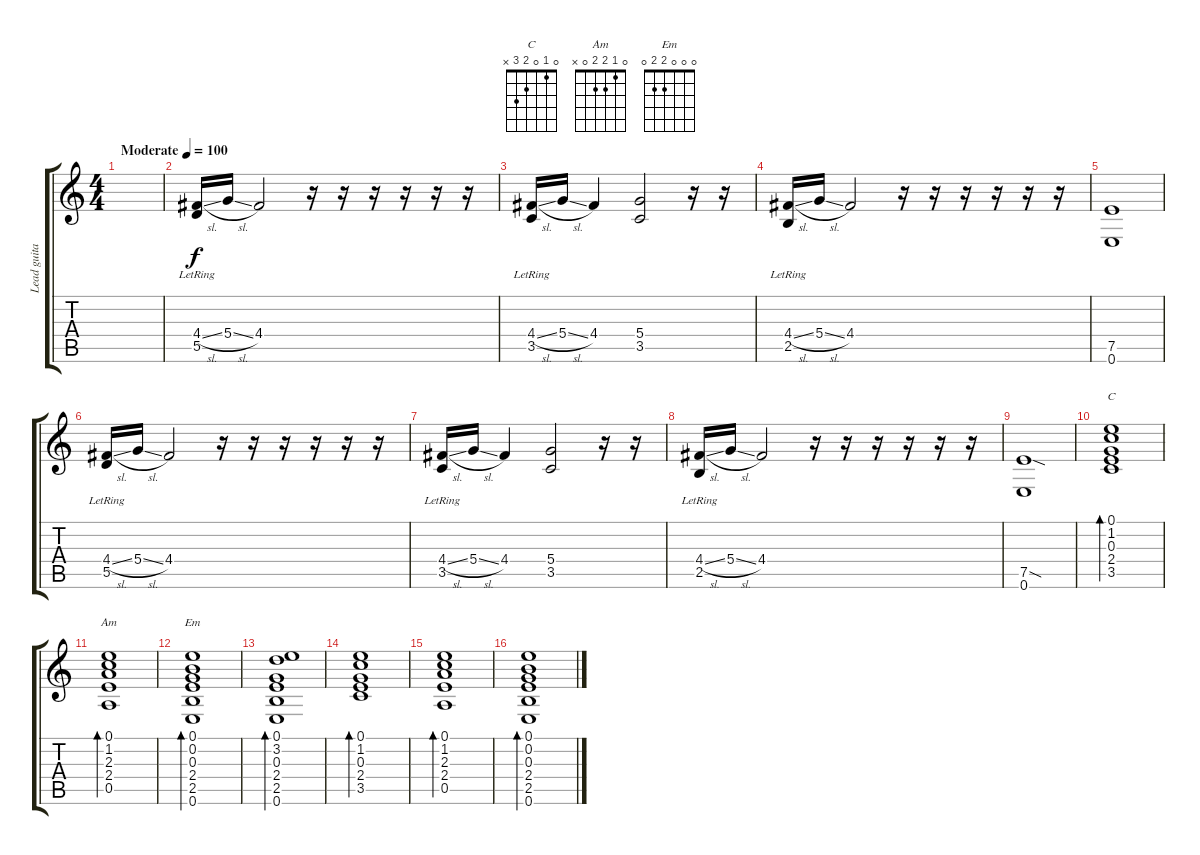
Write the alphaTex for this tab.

\track ("Lead guitar" "Lead guita") {instrument acousticguitarsteel}
\staff {score tabs}
\tuning (E4 B3 G3 D3 A2 E2) {hide}
\chord ("C" 0 1 0 2 3 x)
\chord ("Am" 0 1 2 2 0 x)
\chord ("Em" 0 0 0 2 2 0)
\ts (4 4)
\tempo (100 "Moderate")
\clef g2
\ks c
|
(4.4{sl} 5.5{lr}).16 5.4{sl}.16 4.4.2 r.16 r.16 r.16 r.16 r.16 r.16 |
(4.4{sl} 3.5{lr}).16 5.4{sl}.16 4.4.4 (5.4 3.5).2 r.16 r.16 |
(4.4{sl} 2.5{lr}).16 5.4{sl}.16 4.4.2 r.16 r.16 r.16 r.16 r.16 r.16 |
(7.5 0.6).1 |
(4.4{sl} 5.5{lr}).16 5.4{sl}.16 4.4.2 r.16 r.16 r.16 r.16 r.16 r.16 |
(4.4{sl} 3.5{lr}).16 5.4{sl}.16 4.4.4 (5.4 3.5).2 r.16 r.16 |
(4.4{sl} 2.5{lr}).16 5.4{sl}.16 4.4.2 r.16 r.16 r.16 r.16 r.16 r.16 |
(7.5{sod} 0.6).1 |
(0.1 1.2 0.3 2.4 3.5).1{bd 120 ch "C"} |
(0.1 1.2 2.3 2.4 0.5).1{bd 120 ch "Am"} |
(0.1 0.2 0.3 2.4 2.5 0.6).1{bd 120 ch "Em"} |
(0.1 3.2 0.3 2.4 2.5 0.6).1{bd 120} |
(0.1 1.2 0.3 2.4 3.5).1{bd 120} |
(0.1 1.2 2.3 2.4 0.5).1{bd 120} |
(0.1 0.2 0.3 2.4 2.5 0.6).1{bd 120}
